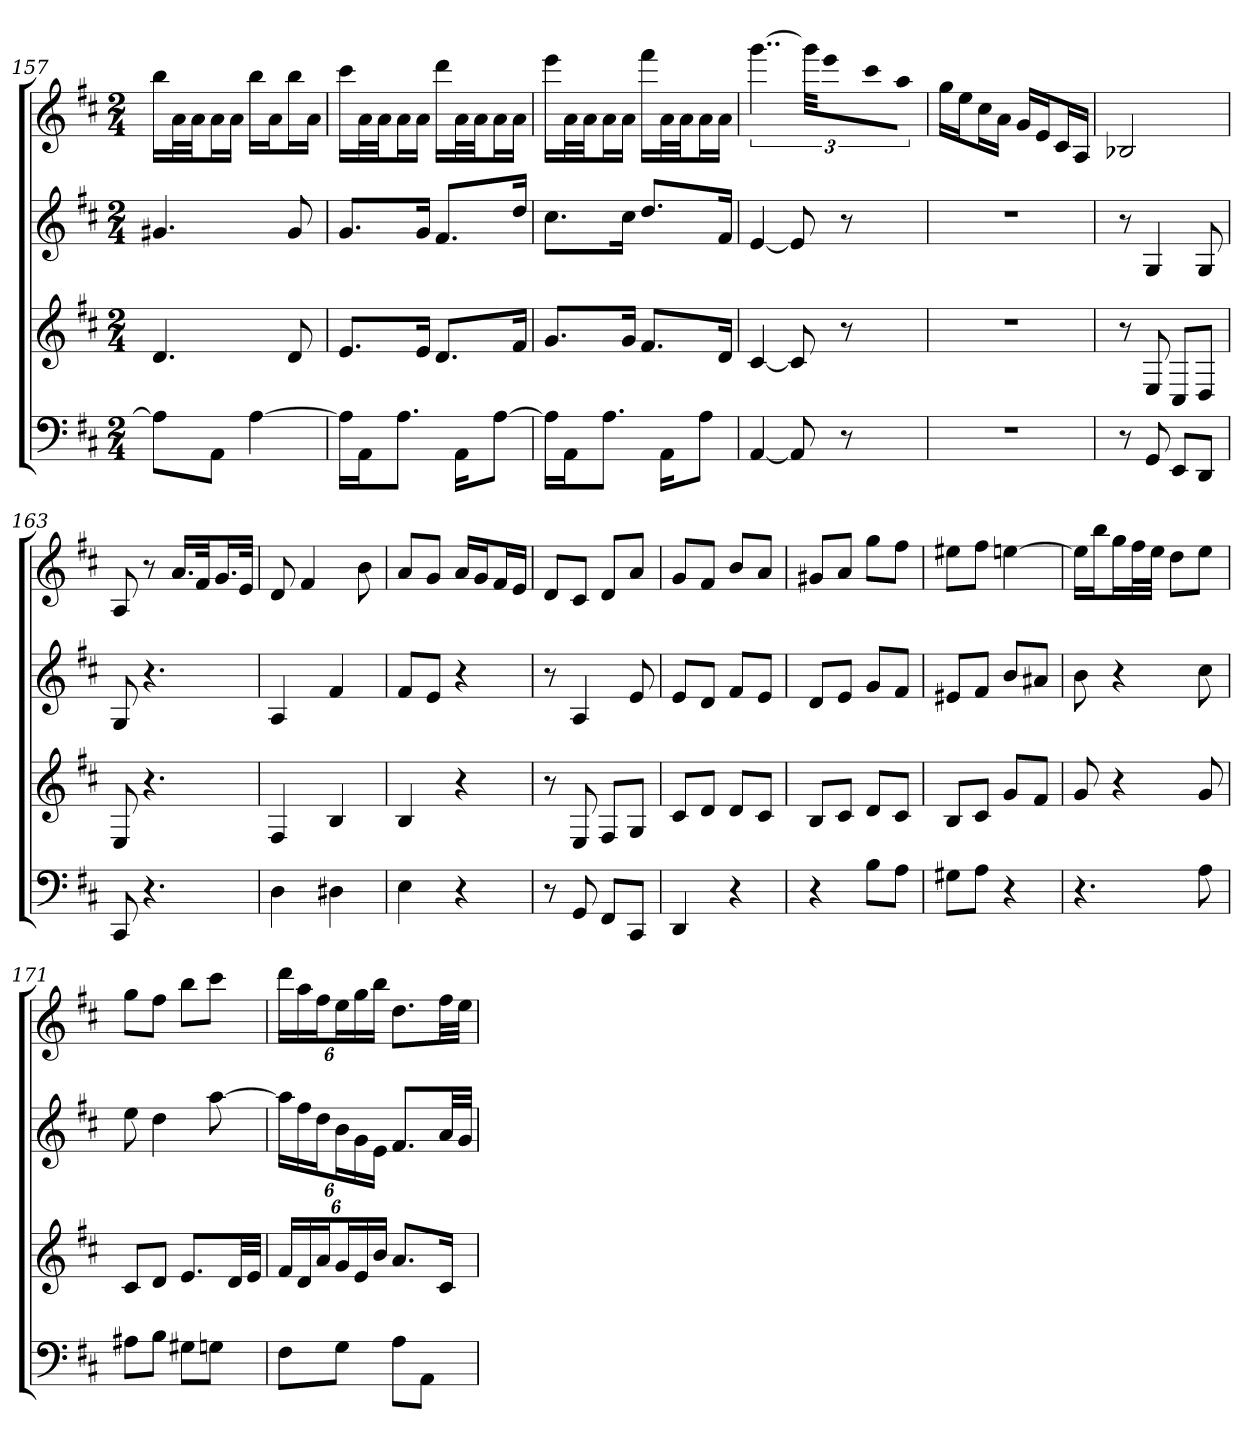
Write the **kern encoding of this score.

**kern	**kern	**kern	**kern
*part4	*part3	*part2	*part1
*staff4	*staff3	*staff2	*staff1
*k[f#c#]	*k[f#c#]	*k[f#c#]	*k[f#c#]
*D:	*D:	*D:	*D:
*M2/4	*M2/4	*M2/4	*M2/4
=157	=157	=157	=157
8AL]	4.d	4.g#X	16bbLL
.	.	.	32aL
.	.	.	32aJJ
8AAJ	.	.	16aL
.	.	.	16aJJ
[4A	.	.	16bbLL
.	.	.	16aJ
.	8d	8g#	16bbL
.	.	.	16aJJ
=158	=158	=158	=158
16ALL]	8.eL	8.gL	16ccc#LL
16AAJ	.	.	32aL
.	.	.	32aJJ
8.AJ	.	.	16aL
.	16eJk	16gJk	16aJJ
.	8.dL	8.f#L	16dddLL
16AAKL	.	.	32aL
.	.	.	32aJJ
[8AJ	.	.	16aL
.	16f#Jk	16ddJk	16aJJ
=159	=159	=159	=159
16ALL]	8.gL	8.cc#L	16eeeLL
16AAJ	.	.	32aL
.	.	.	32aJJ
8.AJ	.	.	16aL
.	16gJk	16cc#Jk	16aJJ
.	8.f#L	8.ddL	16fff#LL
16AAKL	.	.	32aL
.	.	.	32aJJ
8AJ	.	.	16aL
.	16dJk	16f#Jk	16aJJ
=160	=160	=160	=160
[4AA	[4c#	[4e	[6..ggg
8AA]	8c#]	8e]	.
.	.	.	48gggKLL]
.	.	.	16eeeJ
8r	8r	8r	16ccc#L
.	.	.	16aaJJ
=161	=161	=161	=161
2r	2r	2r	16ggLL
.	.	.	16eeJ
.	.	.	16cc#L
.	.	.	16aJJ
.	.	.	16gLL
.	.	.	16eJ
.	.	.	16c#L
.	.	.	16AJJ
=162	=162	=162	=162
8r	8r	8r	2B-X
8GG	8E	4G	.
8EEL	8C#L	.	.
8DDJ	8DJ	8G	.
=163	=163	=163	=163
8CC#	8E	8G	8A
4.r	4.r	4.r	8r
.	.	.	16.aLL
.	.	.	32f#Jk
.	.	.	16.gL
.	.	.	32eJJk
=164	=164	=164	=164
4D	4F#	4A	8d
.	.	.	4f#
4D#X	4B	4f#	.
.	.	.	8b
=165	=165	=165	=165
4E	4B	8f#L	8aL
.	.	8eJ	8gJ
4r	4r	4r	16aLL
.	.	.	16gJ
.	.	.	16f#L
.	.	.	16eJJ
=166	=166	=166	=166
8r	8r	8r	8dL
8GG	8E	4A	8c#J
8FF#L	8F#L	.	8dL
8CC#J	8GJ	8e	8aJ
=167	=167	=167	=167
4DD	8c#L	8eL	8gL
.	8dJ	8dJ	8f#J
4r	8dL	8f#L	8bL
.	8c#J	8eJ	8aJ
=168	=168	=168	=168
4r	8BL	8dL	8g#XL
.	8c#J	8eJ	8aJ
8BL	8dL	8gL	8ggL
8AJ	8c#J	8f#J	8ff#J
=169	=169	=169	=169
8G#XL	8BL	8e#XL	8ee#XL
8AJ	8c#J	8f#J	8ff#J
4r	8gL	8bL	[4een
.	8f#J	8a#XJ	.
=170	=170	=170	=170
4.r	8g	8b	16eeLL]
.	.	.	16bbJ
.	4r	4r	16ggL
.	.	.	32ff#L
.	.	.	32eeJJJ
.	.	.	8ddL
8A	8g	8cc#	8eeJ
=171	=171	=171	=171
8A#XL	8c#L	8ee	8ggL
8BJ	8dJ	4dd	8ff#J
8G#XL	8.eL	.	8bbL
8GnJ	.	[8aa	8ccc#J
.	32dLL	.	.
.	32eJJJ	.	.
=172	=172	=172	=172
8F#L	24f#LL	24aaLL]	24dddLL
.	24d	24ff#	24aa
.	24aJ	24ddJ	24ff#J
8GJ	24gL	24bL	24eeL
.	24e	24g	24gg
.	24bJJ	24eJJ	24bbJJ
8AL	8.aL	8.f#L	8.ddL
8AAJ	.	.	.
.	16c#Jk	32aLL	32ff#LL
.	.	32gJJJ	32eeJJJ
=	=	=	=
*-	*-	*-	*-
